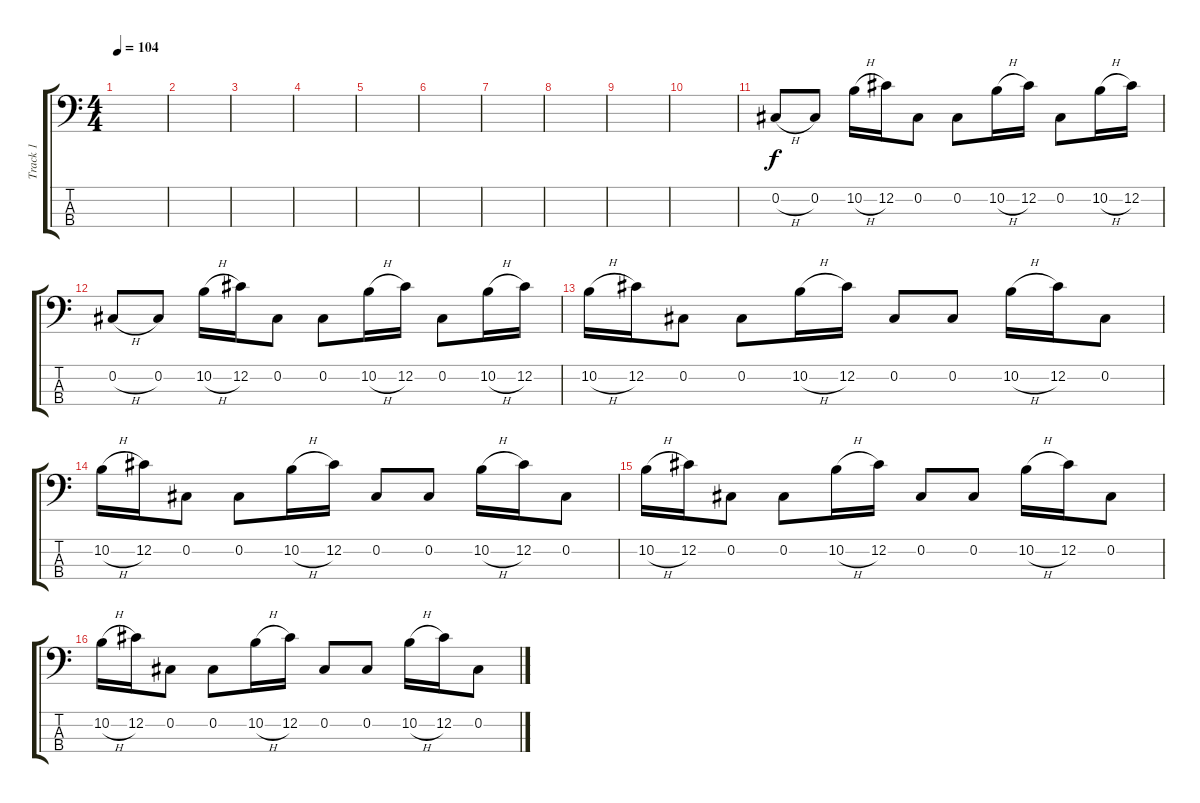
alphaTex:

\track ("Track 1" "Track 1") {instrument electricbassfinger}
\staff {score tabs}
\tuning (Gb2 Db2 Ab1 Db1) {hide}
\ts (4 4)
\tempo 104
\clef f4
\ks c
|
|
|
|
|
|
|
|
|
|
0.2{h}.8 0.2.8 10.2{h}.16 12.2.16 0.2.8 0.2.8 10.2{h}.16 12.2.16 0.2.8 10.2{h}.16 12.2.16 |
0.2{h}.8 0.2.8 10.2{h}.16 12.2.16 0.2.8 0.2.8 10.2{h}.16 12.2.16 0.2.8 10.2{h}.16 12.2.16 |
10.2{h}.16 12.2.16 0.2.8 0.2.8 10.2{h}.16 12.2.16 0.2.8 0.2.8 10.2{h}.16 12.2.16 0.2.8 |
10.2{h}.16 12.2.16 0.2.8 0.2.8 10.2{h}.16 12.2.16 0.2.8 0.2.8 10.2{h}.16 12.2.16 0.2.8 |
10.2{h}.16 12.2.16 0.2.8 0.2.8 10.2{h}.16 12.2.16 0.2.8 0.2.8 10.2{h}.16 12.2.16 0.2.8 |
10.2{h}.16 12.2.16 0.2.8 0.2.8 10.2{h}.16 12.2.16 0.2.8 0.2.8 10.2{h}.16 12.2.16 0.2.8
